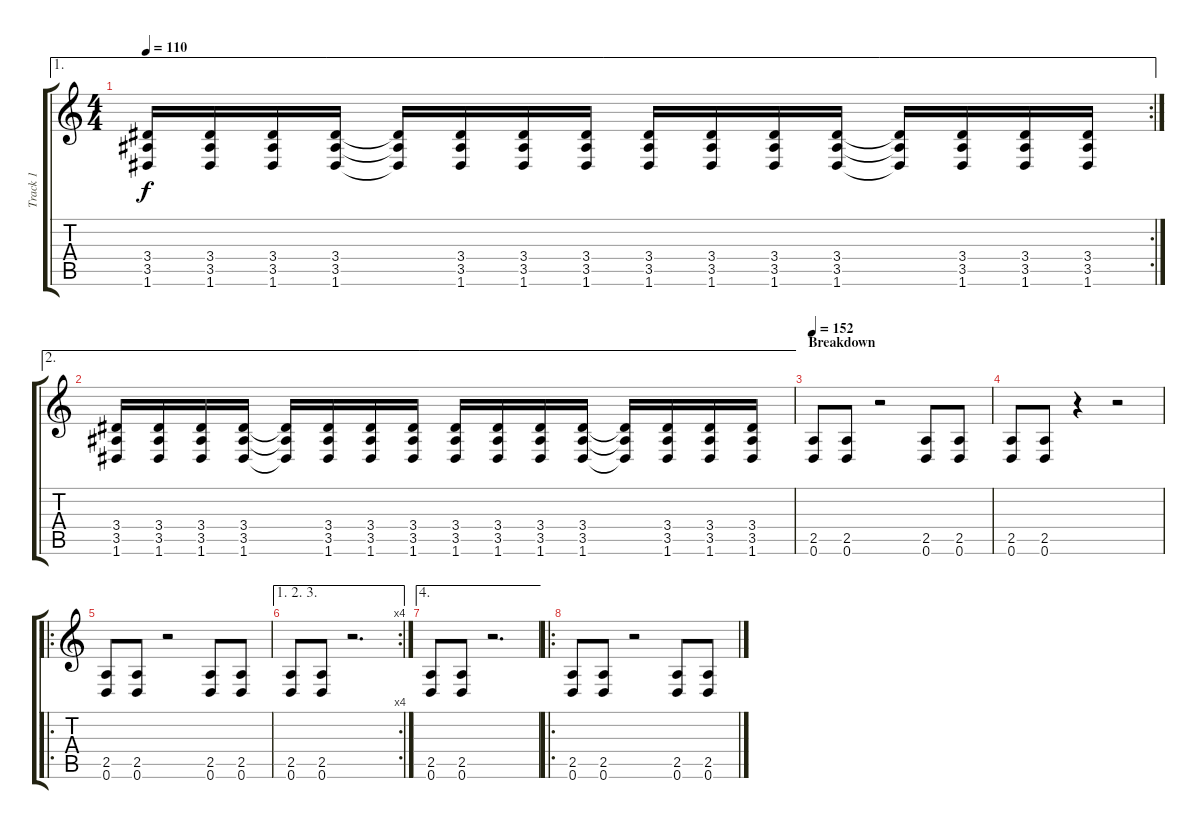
\track ("Track 1" "Track 1") {instrument distortionguitar}
\staff {score tabs}
\tuning (D4 A3 F3 C3 G2 D2) {hide}
\ae 1
\rc 2
\ts (4 4)
\tempo 110
\clef g2
\ks c
(3.4 3.5 1.6).16{dy f} (3.4 3.5 1.6).16 (3.4 3.5 1.6).16 (3.4 3.5 1.6).16 (3.4{t} 3.5{t} 1.6{t}).16 (3.4 3.5 1.6).16 (3.4 3.5 1.6).16 (3.4 3.5 1.6).16 (3.4 3.5 1.6).16 (3.4 3.5 1.6).16 (3.4 3.5 1.6).16 (3.4 3.5 1.6).16 (3.4{t} 3.5{t} 1.6{t}).16 (3.4 3.5 1.6).16 (3.4 3.5 1.6).16 (3.4 3.5 1.6).16 |
\ae 2
(3.4 3.5 1.6).16 (3.4 3.5 1.6).16 (3.4 3.5 1.6).16 (3.4 3.5 1.6).16 (3.4{t} 3.5{t} 1.6{t}).16 (3.4 3.5 1.6).16 (3.4 3.5 1.6).16 (3.4 3.5 1.6).16 (3.4 3.5 1.6).16 (3.4 3.5 1.6).16 (3.4 3.5 1.6).16 (3.4 3.5 1.6).16 (3.4{t} 3.5{t} 1.6{t}).16 (3.4 3.5 1.6).16 (3.4 3.5 1.6).16 (3.4 3.5 1.6).16 |
\section ("" "Breakdown")
\tempo 152
(2.5 0.6).8 (2.5 0.6).8 r.2 (2.5 0.6).8 (2.5 0.6).8 |
(2.5 0.6).8 (2.5 0.6).8 r.4 r.2 |
\ro
(2.5 0.6).8 (2.5 0.6).8 r.2 (2.5 0.6).8 (2.5 0.6).8 |
\ae (1 2 3)
\rc 4
(2.5 0.6).8 (2.5 0.6).8 r.2{d} |
\ae 4
(2.5 0.6).8 (2.5 0.6).8 r.2{d} |
\ro
(2.5 0.6).8 (2.5 0.6).8 r.2 (2.5 0.6).8 (2.5 0.6).8
